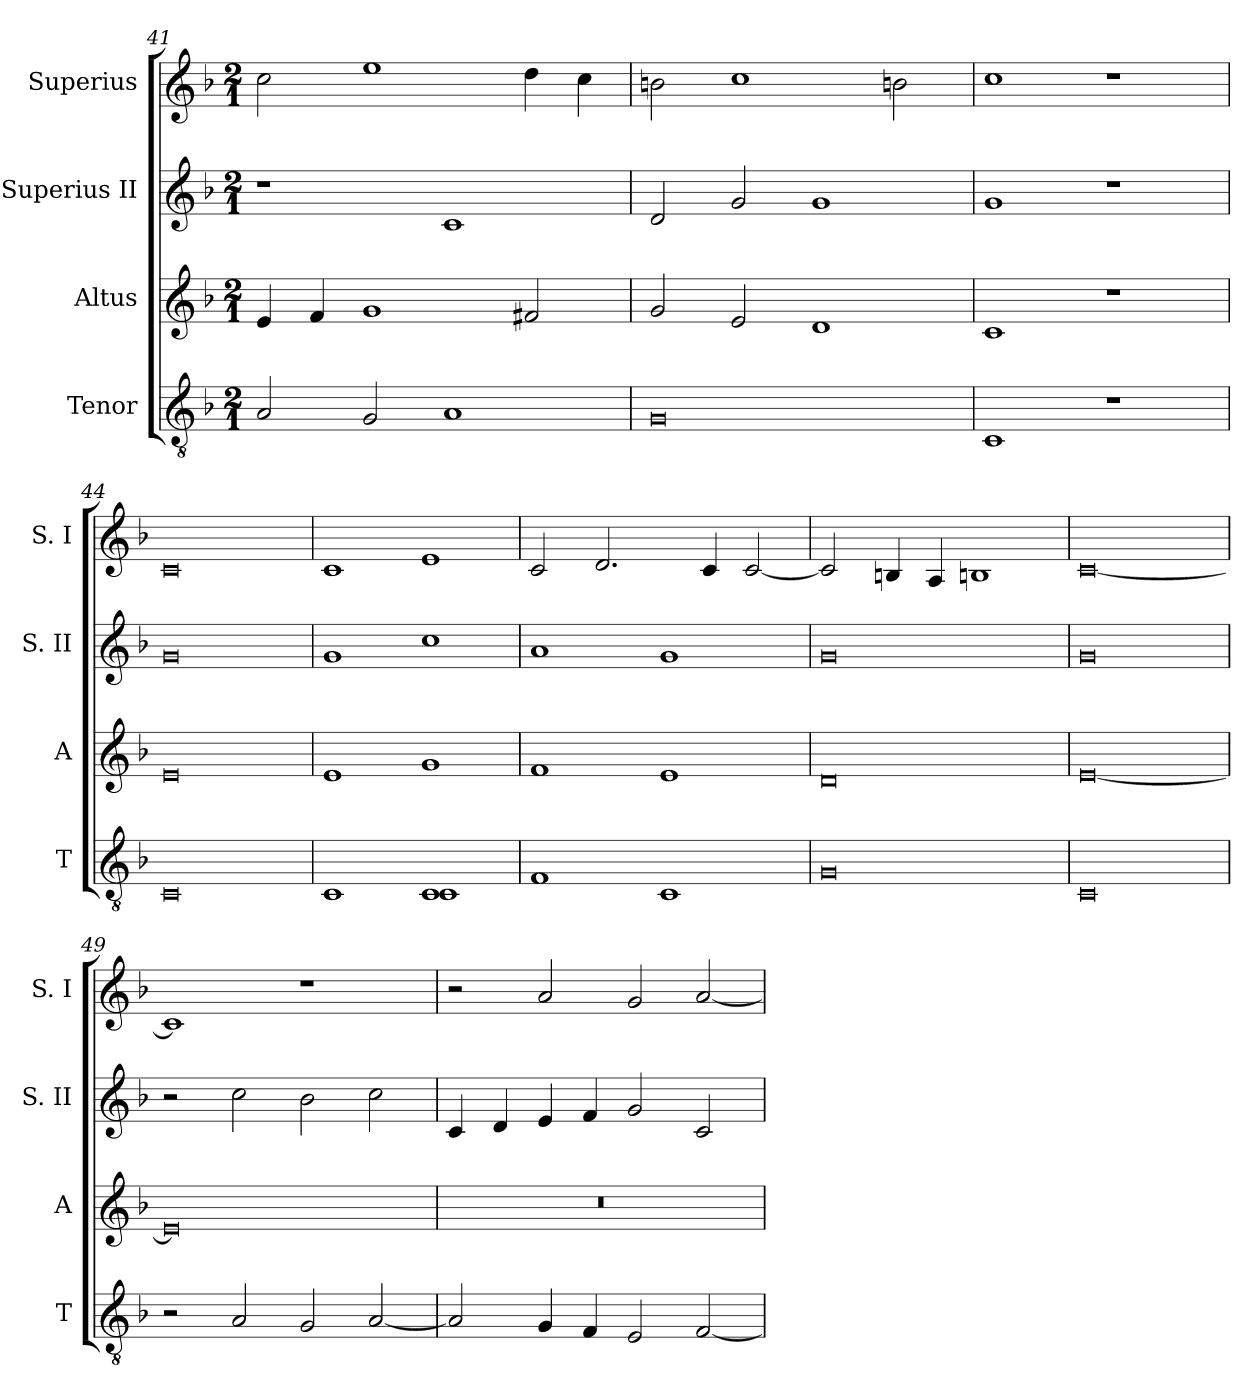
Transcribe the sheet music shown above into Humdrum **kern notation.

**kern	**kern	**kern	**kern
*part4	*part3	*part2	*part1
*staff4	*staff3	*staff2	*staff1
*I"Tenor	*I"Altus	*I"Superius II	*I"Superius
*I'T	*I'A	*I'S. II	*I'S. I
*clefGv2	*clefG2	*clefG2	*clefG2
*k[b-]	*k[b-]	*k[b-]	*k[b-]
*F:	*F:	*F:	*F:
*M2/1	*M2/1	*M2/1	*M2/1
=41	=41	=41	=41
2A	4e	1r	2cc
.	4f	.	.
2G	1g	.	1ee
1A	.	1c	.
.	2f#X	.	4dd
.	.	.	4cc
=42	=42	=42	=42
0G	2g	2d	2bn
.	2e	2g	1cc
.	1d	1g	.
.	.	.	2bn
=43	=43	=43	=43
1C	1c	1g	1cc
1r	1r	1r	1r
=44	=44	=44	=44
0C	0e	0g	0c
=45	=45	=45	=45
*^	*	*	*
1C	1ryy	1e	1g	1c
1C	1C	1g	1cc	1e
*v	*v	*	*	*
=46	=46	=46	=46
1F	1f	1a	2c
.	.	.	2.d
1C	1e	1g	.
.	.	.	4c
.	.	.	[2c
=47	=47	=47	=47
0G	0d	0g	2c]
.	.	.	4Bn
.	.	.	4A
.	.	.	1Bn
=48	=48	=48	=48
0C	[0e	0g	[0c
=49	=49	=49	=49
2r	0e]	2r	1c]
2A	.	2cc	.
2G	.	2b-	1r
[2A	.	2cc	.
=50	=50	=50	=50
2A]	0r	4c	2r
.	.	4d	.
4G	.	4e	2a
4F	.	4f	.
2E	.	2g	2g
[2F	.	2c	[2a
=	=	=	=
*-	*-	*-	*-
